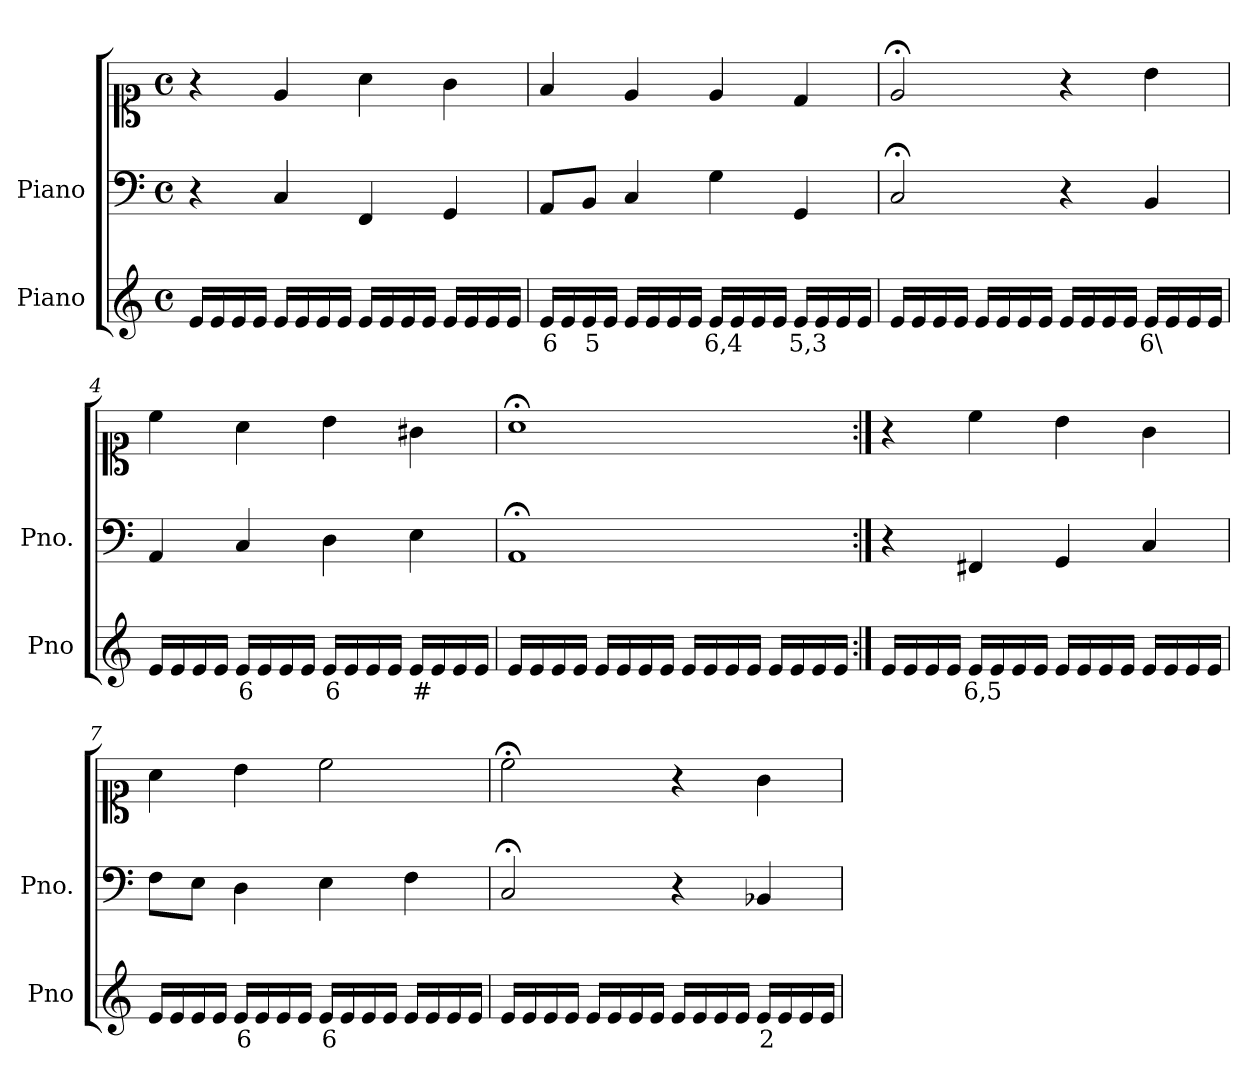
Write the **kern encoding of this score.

**kern	**text	**kern	**kern
*part2	*part2	*part1	*part1
*staff3	*staff3	*staff2	*staff1
*I"Piano	*	*I"Piano	*
*I'Pno	*	*I'Pno.	*
*clefG2	*	*clefF4	*clefC1
*k[]	*	*k[]	*k[]
*M4/4	*	*M4/4	*M4/4
*met(c)	*	*met(c)	*met(c)
=1	=1	=1	=1
16e/LL	.	4r	4r
16e/	.	.	.
16e/	.	.	.
16e/JJ	.	.	.
16e/LL	.	4C/	4e/
16e/	.	.	.
16e/	.	.	.
16e/JJ	.	.	.
16e/LL	.	4FF/	4a\
16e/	.	.	.
16e/	.	.	.
16e/JJ	.	.	.
16e/LL	.	4GG/	4g\
16e/	.	.	.
16e/	.	.	.
16e/JJ	.	.	.
=2	=2	=2	=2
!	!LO:LY:b	!	!
16e/LL	6	8AA/L	4f/
16e/	.	.	.
!	!LO:LY:b	!	!
16e/	5	8BB/J	.
16e/JJ	.	.	.
16e/LL	.	4C/	4e/
16e/	.	.	.
16e/	.	.	.
16e/JJ	.	.	.
!	!LO:LY:b	!	!
16e/LL	6,4	4G\	4e/
16e/	.	.	.
16e/	.	.	.
16e/JJ	.	.	.
!	!LO:LY:b	!	!
16e/LL	5,3	4GG/	4d/
16e/	.	.	.
16e/	.	.	.
16e/JJ	.	.	.
=3	=3	=3	=3
16e/LL	.	2C;</	2e;</
16e/	.	.	.
16e/	.	.	.
16e/JJ	.	.	.
16e/LL	.	.	.
16e/	.	.	.
16e/	.	.	.
16e/JJ	.	.	.
16e/LL	.	4r	4r
16e/	.	.	.
16e/	.	.	.
16e/JJ	.	.	.
!	!LO:LY:b	!	!
16e/LL	6\	4BB/	4b\
16e/	.	.	.
16e/	.	.	.
16e/JJ	.	.	.
=4	=4	=4	=4
16e/LL	.	4AA/	4cc\
16e/	.	.	.
16e/	.	.	.
16e/JJ	.	.	.
!	!LO:LY:b	!	!
16e/LL	6	4C/	4a\
16e/	.	.	.
16e/	.	.	.
16e/JJ	.	.	.
!	!LO:LY:b	!	!
16e/LL	6	4D\	4b\
16e/	.	.	.
16e/	.	.	.
16e/JJ	.	.	.
!	!LO:LY:b	!	!
16e/LL	#	4E\	4g#X\
16e/	.	.	.
16e/	.	.	.
16e/JJ	.	.	.
=5	=5	=5	=5
16e/LL	.	1AA;<	1a;<
16e/	.	.	.
16e/	.	.	.
16e/JJ	.	.	.
16e/LL	.	.	.
16e/	.	.	.
16e/	.	.	.
16e/JJ	.	.	.
16e/LL	.	.	.
16e/	.	.	.
16e/	.	.	.
16e/JJ	.	.	.
16e/LL	.	.	.
16e/	.	.	.
16e/	.	.	.
16e/JJ	.	.	.
=6:|!	=6:|!	=6:|!	=6:|!
16e/LL	.	4r	4r
16e/	.	.	.
16e/	.	.	.
16e/JJ	.	.	.
!	!LO:LY:b	!	!
16e/LL	6,5	4FF#X/	4cc\
16e/	.	.	.
16e/	.	.	.
16e/JJ	.	.	.
16e/LL	.	4GG/	4b\
16e/	.	.	.
16e/	.	.	.
16e/JJ	.	.	.
16e/LL	.	4C/	4g\
16e/	.	.	.
16e/	.	.	.
16e/JJ	.	.	.
=7	=7	=7	=7
16e/LL	.	8F\L	4a\
16e/	.	.	.
16e/	.	8E\J	.
16e/JJ	.	.	.
!	!LO:LY:b	!	!
16e/LL	6	4D\	4b\
16e/	.	.	.
16e/	.	.	.
16e/JJ	.	.	.
!	!LO:LY:b	!	!
16e/LL	6	4E\	2cc\
16e/	.	.	.
16e/	.	.	.
16e/JJ	.	.	.
16e/LL	.	4F\	.
16e/	.	.	.
16e/	.	.	.
16e/JJ	.	.	.
=8	=8	=8	=8
16e/LL	.	2C;</	2cc;<\
16e/	.	.	.
16e/	.	.	.
16e/JJ	.	.	.
16e/LL	.	.	.
16e/	.	.	.
16e/	.	.	.
16e/JJ	.	.	.
16e/LL	.	4r	4r
16e/	.	.	.
16e/	.	.	.
16e/JJ	.	.	.
!	!LO:LY:b	!	!
16e/LL	2	4BB-X/	4g\
16e/	.	.	.
16e/	.	.	.
16e/JJ	.	.	.
=	=	=	=
*-	*-	*-	*-
